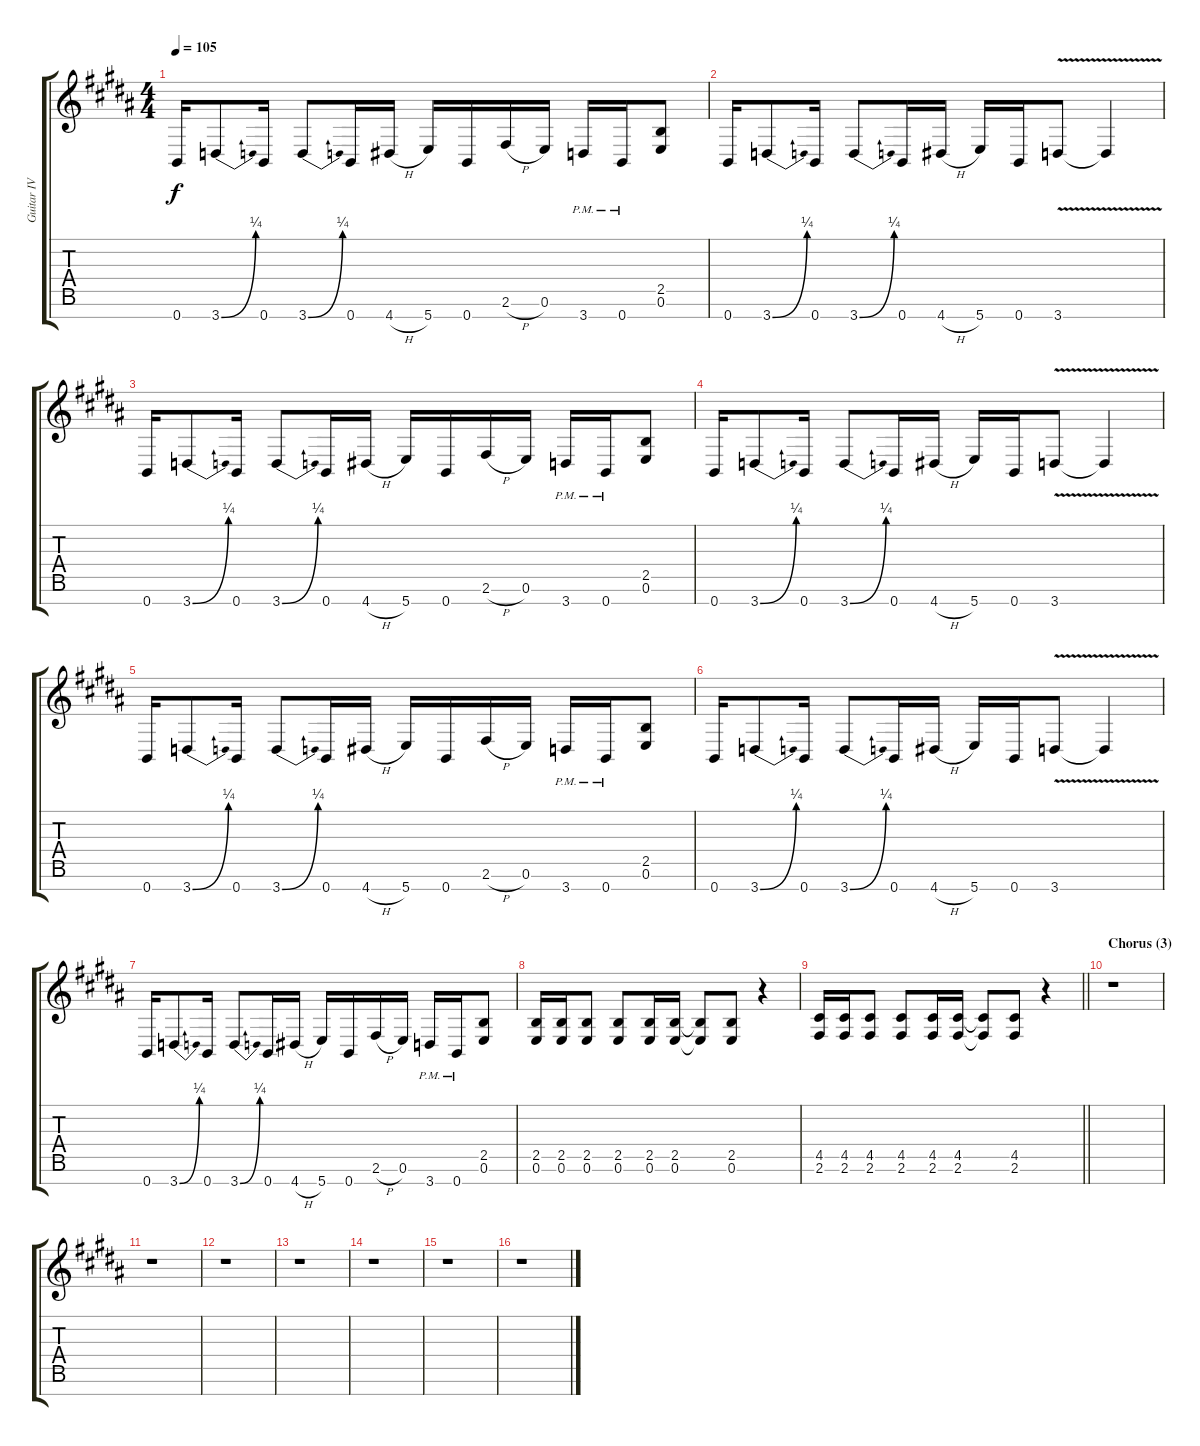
\track ("Guitar IV" "Guitar IV") {instrument distortionguitar}
\staff {score tabs}
\tuning (E4 B3 G3 D3 A2 E2 B1) {hide}
\ts (4 4)
\tempo 105
\clef g2
\ks g#minor
0.7.16{dy f} 3.7{be (bend 0 0 60 1)}.8 0.7.16 3.7{be (bend 0 0 60 1)}.8 0.7.16 4.7{h}.16 5.7.16 0.7.16 2.6{h}.16 0.6.16 3.7{pm}.16 0.7{pm}.16 (2.5 0.6).8 |
0.7.16 3.7{be (bend 0 0 60 1)}.8 0.7.16 3.7{be (bend 0 0 60 1)}.8 0.7.16 4.7{h}.16 5.7.16 0.7.16 3.7{v}.8 3.7{t}.4 |
0.7.16 3.7{be (bend 0 0 60 1)}.8 0.7.16 3.7{be (bend 0 0 60 1)}.8 0.7.16 4.7{h}.16 5.7.16 0.7.16 2.6{h}.16 0.6.16 3.7{pm}.16 0.7{pm}.16 (2.5 0.6).8 |
0.7.16 3.7{be (bend 0 0 60 1)}.8 0.7.16 3.7{be (bend 0 0 60 1)}.8 0.7.16 4.7{h}.16 5.7.16 0.7.16 3.7{v}.8 3.7{t}.4 |
0.7.16 3.7{be (bend 0 0 60 1)}.8 0.7.16 3.7{be (bend 0 0 60 1)}.8 0.7.16 4.7{h}.16 5.7.16 0.7.16 2.6{h}.16 0.6.16 3.7{pm}.16 0.7{pm}.16 (2.5 0.6).8 |
0.7.16 3.7{be (bend 0 0 60 1)}.8 0.7.16 3.7{be (bend 0 0 60 1)}.8 0.7.16 4.7{h}.16 5.7.16 0.7.16 3.7{v}.8 3.7{t}.4 |
0.7.16 3.7{be (bend 0 0 60 1)}.8 0.7.16 3.7{be (bend 0 0 60 1)}.8 0.7.16 4.7{h}.16 5.7.16 0.7.16 2.6{h}.16 0.6.16 3.7{pm}.16 0.7{pm}.16 (2.5 0.6).8 |
(2.5 0.6).16 (2.5 0.6).16 (2.5 0.6).8 (2.5 0.6).8 (2.5 0.6).16 (2.5 0.6).16 (2.5{t} 0.6{t}).8 (2.5 0.6).8 r.4 |
\barLineRight lightlight
(4.5 2.6).16 (4.5 2.6).16 (4.5 2.6).8 (4.5 2.6).8 (4.5 2.6).16 (4.5 2.6).16 (4.5{t} 2.6{t}).8 (4.5 2.6).8 r.4 |
\section ("" "Chorus (3)")
r.1 |
r.1 |
r.1 |
r.1 |
r.1 |
r.1 |
r.1
